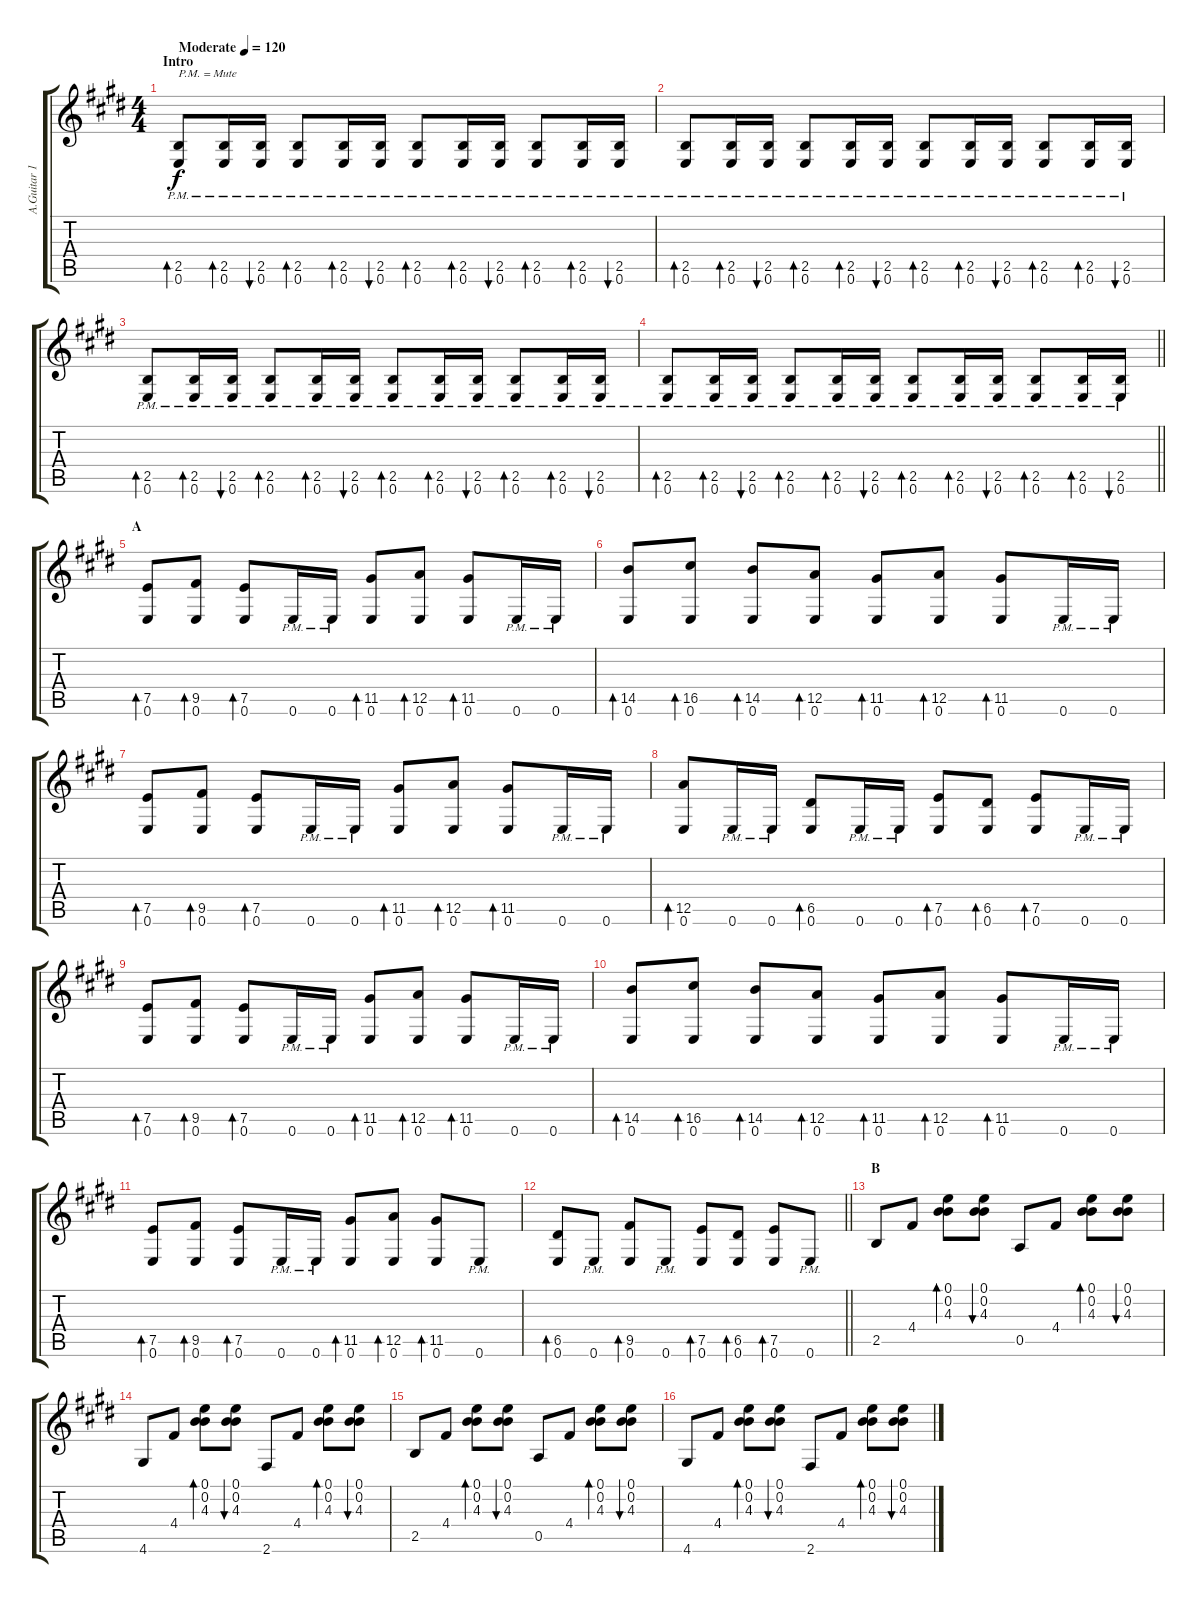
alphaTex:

\track ("A.Guitar 1" "A.Guitar 1") {instrument acousticguitarsteel}
\staff {score tabs}
\tuning (E4 B3 G3 D3 A2 E2) {hide}
\ts (4 4)
\section ("" "Intro")
\tempo (120 "Moderate")
\clef g2
\ks e
(2.5{pm} 0.6{pm}).8{bd 30 txt "P.M. = Mute" dy f instrument acousticguitarsteel} (2.5{pm} 0.6{pm}).16{bd 30} (2.5{pm} 0.6{pm}).16{bu 30} (2.5{pm} 0.6{pm}).8{bd 30} (2.5{pm} 0.6{pm}).16{bd 30} (2.5{pm} 0.6{pm}).16{bu 30} (2.5{pm} 0.6{pm}).8{bd 30} (2.5{pm} 0.6{pm}).16{bd 30} (2.5{pm} 0.6{pm}).16{bu 30} (2.5{pm} 0.6{pm}).8{bd 30} (2.5{pm} 0.6{pm}).16{bd 30} (2.5{pm} 0.6{pm}).16{bu 30} |
(2.5{pm} 0.6{pm}).8{bd 30} (2.5{pm} 0.6{pm}).16{bd 30} (2.5{pm} 0.6{pm}).16{bu 30} (2.5{pm} 0.6{pm}).8{bd 30} (2.5{pm} 0.6{pm}).16{bd 30} (2.5{pm} 0.6{pm}).16{bu 30} (2.5{pm} 0.6{pm}).8{bd 30} (2.5{pm} 0.6{pm}).16{bd 30} (2.5{pm} 0.6{pm}).16{bu 30} (2.5{pm} 0.6{pm}).8{bd 30} (2.5{pm} 0.6{pm}).16{bd 30} (2.5{pm} 0.6{pm}).16{bu 30} |
(2.5{pm} 0.6{pm}).8{bd 30} (2.5{pm} 0.6{pm}).16{bd 30} (2.5{pm} 0.6{pm}).16{bu 30} (2.5{pm} 0.6{pm}).8{bd 30} (2.5{pm} 0.6{pm}).16{bd 30} (2.5{pm} 0.6{pm}).16{bu 30} (2.5{pm} 0.6{pm}).8{bd 30} (2.5{pm} 0.6{pm}).16{bd 30} (2.5{pm} 0.6{pm}).16{bu 30} (2.5{pm} 0.6{pm}).8{bd 30} (2.5{pm} 0.6{pm}).16{bd 30} (2.5{pm} 0.6{pm}).16{bu 30} |
\barLineRight lightlight
(2.5{pm} 0.6{pm}).8{bd 30} (2.5{pm} 0.6{pm}).16{bd 30} (2.5{pm} 0.6{pm}).16{bu 30} (2.5{pm} 0.6{pm}).8{bd 30} (2.5{pm} 0.6{pm}).16{bd 30} (2.5{pm} 0.6{pm}).16{bu 30} (2.5{pm} 0.6{pm}).8{bd 30} (2.5{pm} 0.6{pm}).16{bd 30} (2.5{pm} 0.6{pm}).16{bu 30} (2.5{pm} 0.6{pm}).8{bd 30} (2.5{pm} 0.6{pm}).16{bd 30} (2.5{pm} 0.6{pm}).16{bu 30} |
\section ("" "A")
(7.5 0.6).8{bd 30} (9.5 0.6).8{bd 30} (7.5 0.6).8{bd 30} 0.6{pm}.16 0.6{pm}.16 (11.5 0.6).8{bd 30} (12.5 0.6).8{bd 30} (11.5 0.6).8{bd 30} 0.6{pm}.16 0.6{pm}.16 |
(14.5 0.6).8{bd 30} (16.5 0.6).8{bd 30} (14.5 0.6).8{bd 30} (12.5 0.6).8{bd 30} (11.5 0.6).8{bd 30} (12.5 0.6).8{bd 30} (11.5 0.6).8{bd 30} 0.6{pm}.16 0.6{pm}.16 |
(7.5 0.6).8{bd 30} (9.5 0.6).8{bd 30} (7.5 0.6).8{bd 30} 0.6{pm}.16 0.6{pm}.16 (11.5 0.6).8{bd 30} (12.5 0.6).8{bd 30} (11.5 0.6).8{bd 30} 0.6{pm}.16 0.6{pm}.16 |
(12.5 0.6).8{bd 30} 0.6{pm}.16 0.6{pm}.16 (6.5 0.6).8{bd 30} 0.6{pm}.16 0.6{pm}.16 (7.5 0.6).8{bd 30} (6.5 0.6).8{bd 30} (7.5 0.6).8{bd 30} 0.6{pm}.16 0.6{pm}.16 |
(7.5 0.6).8{bd 30} (9.5 0.6).8{bd 30} (7.5 0.6).8{bd 30} 0.6{pm}.16 0.6{pm}.16 (11.5 0.6).8{bd 30} (12.5 0.6).8{bd 30} (11.5 0.6).8{bd 30} 0.6{pm}.16 0.6{pm}.16 |
(14.5 0.6).8{bd 30} (16.5 0.6).8{bd 30} (14.5 0.6).8{bd 30} (12.5 0.6).8{bd 30} (11.5 0.6).8{bd 30} (12.5 0.6).8{bd 30} (11.5 0.6).8{bd 30} 0.6{pm}.16 0.6{pm}.16 |
(7.5 0.6).8{bd 30} (9.5 0.6).8{bd 30} (7.5 0.6).8{bd 30} 0.6{pm}.16 0.6{pm}.16 (11.5 0.6).8{bd 30} (12.5 0.6).8{bd 30} (11.5 0.6).8{bd 30} 0.6{pm}.8 |
\barLineRight lightlight
(6.5 0.6).8{bd 30} 0.6{pm}.8 (9.5 0.6).8{bd 30} 0.6{pm}.8 (7.5 0.6).8{bd 30} (6.5 0.6).8{bd 30} (7.5 0.6).8{bd 30} 0.6{pm}.8 |
\section ("" "B")
2.5.8 4.4.8 (0.1 0.2 4.3).8{bd 30} (0.1 0.2 4.3).8{bu 30} 0.5.8 4.4.8 (0.1 0.2 4.3).8{bd 30} (0.1 0.2 4.3).8{bu 30} |
4.6.8 4.4.8 (0.1 0.2 4.3).8{bd 30} (0.1 0.2 4.3).8{bu 30} 2.6.8 4.4.8 (0.1 0.2 4.3).8{bd 30} (0.1 0.2 4.3).8{bu 30} |
2.5.8 4.4.8 (0.1 0.2 4.3).8{bd 30} (0.1 0.2 4.3).8{bu 30} 0.5.8 4.4.8 (0.1 0.2 4.3).8{bd 30} (0.1 0.2 4.3).8{bu 30} |
4.6.8 4.4.8 (0.1 0.2 4.3).8{bd 30} (0.1 0.2 4.3).8{bu 30} 2.6.8 4.4.8 (0.1 0.2 4.3).8{bd 30} (0.1 0.2 4.3).8{bu 30}
